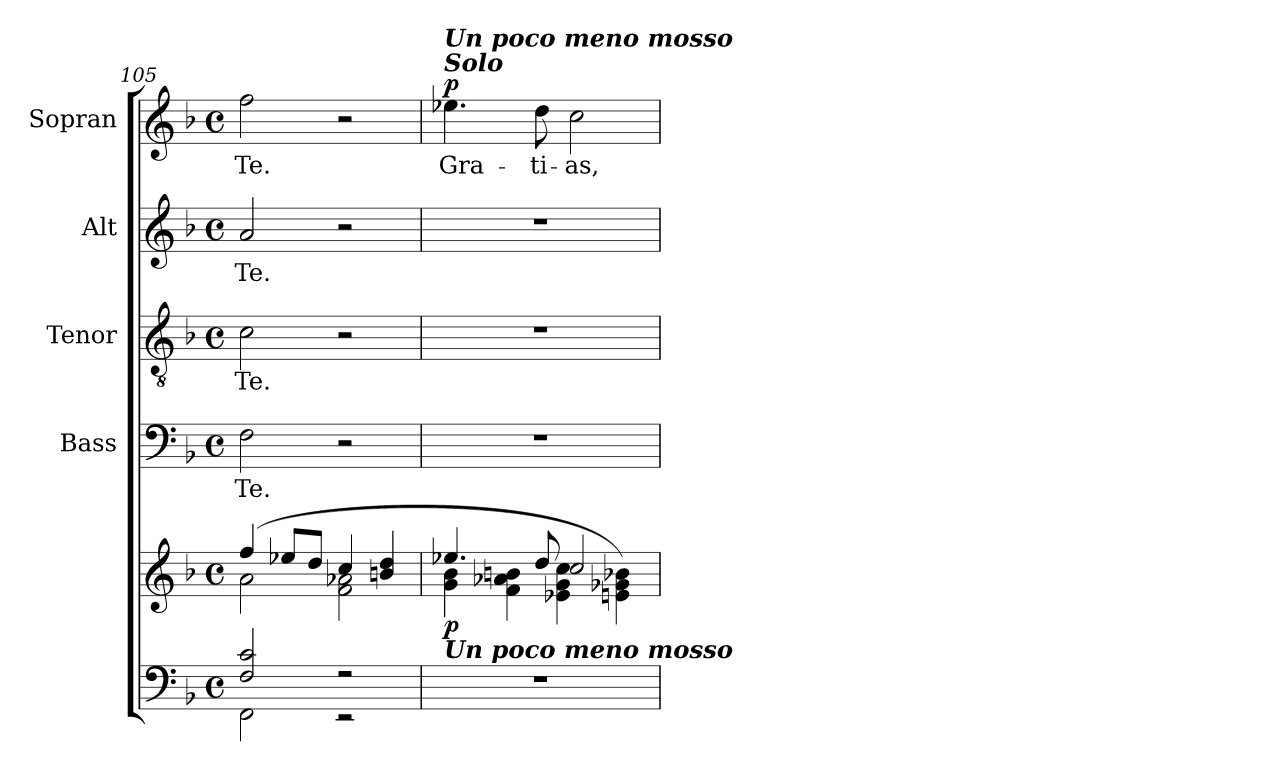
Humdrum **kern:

**kern	**kern	**dynam	**kern	**text	**kern	**text	**kern	**text	**kern	**text	**dynam
*part5	*part5	*part5	*part4	*part4	*part3	*part3	*part2	*part2	*part1	*part1	*part1
*staff6	*staff5	*staff5/6	*staff4	*staff4	*staff3	*staff3	*staff2	*staff2	*staff1	*staff1	*staff1
*	*	*	*I"Bass	*	*I"Tenor	*	*I"Alt	*	*I"Sopran	*	*
*	*	*	*I'B.	*	*I'T.	*	*I'A.	*	*I'S.	*	*
*clefF4	*clefG2	*	*clefF4	*	*clefGv2	*	*clefG2	*	*clefG2	*	*
*k[b-]	*k[b-]	*	*k[b-]	*	*k[b-]	*	*k[b-]	*	*k[b-]	*	*
*F:	*F:	*	*F:	*	*F:	*	*F:	*	*F:	*	*
*M4/4	*M4/4	*	*M4/4	*	*M4/4	*	*M4/4	*	*M4/4	*	*
*met(c)	*met(c)	*	*met(c)	*	*met(c)	*	*met(c)	*	*met(c)	*	*
=105	=105	=105	=105	=105	=105	=105	=105	=105	=105	=105	=105
*^	*^	*	*	*	*	*	*	*	*	*	*
!	!	!	!	!	!	!LO:LY:b	!	!LO:LY:b	!	!LO:LY:b	!	!LO:LY:b	!
2F/ 2c/	2FF\	(4ff/	2a\	.	2F\	Te.	2c\	Te.	2a/	Te.	2ff\	Te.	.
.	.	8ee-X/L	.	.	.	.	.	.	.	.	.	.	.
.	.	8dd/J	.	.	.	.	.	.	.	.	.	.	.
2r	2r	4cc/	2f\ 2a-X\	.	2r	.	2r	.	2r	.	2r	.	.
.	.	4bn/ 4dd/	.	.	.	.	.	.	.	.	.	.	.
*v	*v	*	*	*	*	*	*	*	*	*	*	*	*
!!LO:PB:g=z
=106	=106	=106	=106	=106	=106	=106	=106	=106	=106	=106	=106	=106
!	!	!	!	!	!	!	!	!	!	!LO:TX:a:Bi:t=Solo	!	!
!	!	!	!	!	!	!	!	!	!	!LO:TX:a:Bi:t=Un poco meno mosso	!	!
!	!LO:TX:b:Bi:t=Un poco meno mosso	!	!	!	!	!	!	!	!	!	!	!
!	!	!	!LO:DY:b	!	!	!	!	!	!	!	!LO:LY:b	!LO:DY:a
1r	4.ee-X/	4g\ 4b-\	p	1r	.	1r	.	1r	.	4.ee-X\	Gra-	p
.	.	4f\ 4a-X\ 4bn\	.	.	.	.	.	.	.	.	.	.
!	!	!	!	!	!	!	!	!	!	!	!LO:LY:b	!
.	8dd/	.	.	.	.	.	.	.	.	8dd\	-ti-	.
!	!	!	!	!	!	!	!	!	!	!	!LO:LY:b	!
.	2cc/	4e-X\ 4g\ 4cc\	.	.	.	.	.	.	.	2cc\	-as,	.
.	.	4en\ 4g-X\ 4b-X\)	.	.	.	.	.	.	.	.	.	.
*	*v	*v	*	*	*	*	*	*	*	*	*	*
=	=	=	=	=	=	=	=	=	=	=	=
*-	*-	*-	*-	*-	*-	*-	*-	*-	*-	*-	*-
